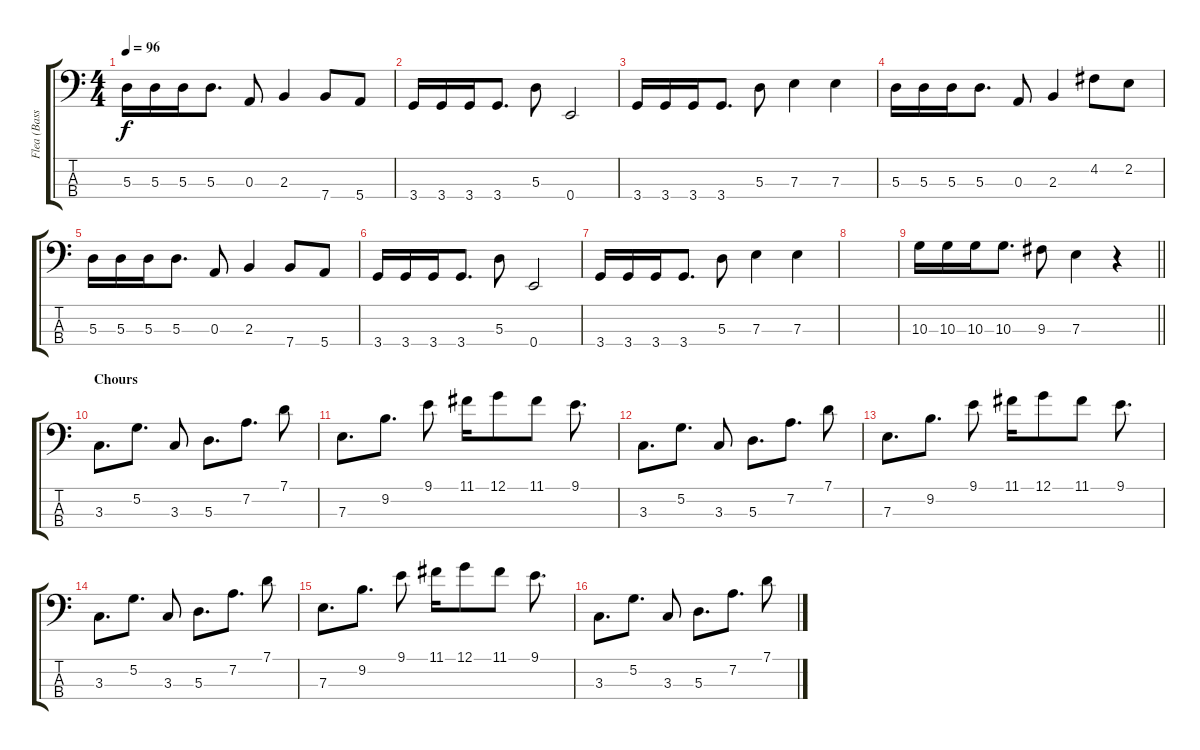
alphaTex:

\track ("Flea (Bass)" "Flea (Bass") {instrument electricbassfinger}
\staff {score tabs}
\tuning (G2 D2 A1 E1) {hide}
\ts (4 4)
\tempo 96
\clef f4
\ks c
5.3.16{dy f} 5.3.16 5.3.16 5.3.8{d} 0.3.8 2.3.4 7.4.8 5.4.8 |
3.4.16 3.4.16 3.4.16 3.4.8{d} 5.3.8 0.4.2 |
3.4.16 3.4.16 3.4.16 3.4.8{d} 5.3.8 7.3.4 7.3.4 |
5.3.16 5.3.16 5.3.16 5.3.8{d} 0.3.8 2.3.4 4.2.8 2.2.8 |
5.3.16 5.3.16 5.3.16 5.3.8{d} 0.3.8 2.3.4 7.4.8 5.4.8 |
3.4.16 3.4.16 3.4.16 3.4.8{d} 5.3.8 0.4.2 |
3.4.16 3.4.16 3.4.16 3.4.8{d} 5.3.8 7.3.4 7.3.4 |
|
\barLineRight lightlight
10.3.16 10.3.16 10.3.16 10.3.8{d} 9.3.8 7.3.4 r.4 |
\section ("" "Chours")
3.3.8{d} 5.2.8{d} 3.3.8 5.3.8{d} 7.2.8{d} 7.1.8 |
7.3.8{d} 9.2.8{d} 9.1.8 11.1.16 12.1.8 11.1.8 9.1.8{d} |
3.3.8{d} 5.2.8{d} 3.3.8 5.3.8{d} 7.2.8{d} 7.1.8 |
7.3.8{d} 9.2.8{d} 9.1.8 11.1.16 12.1.8 11.1.8 9.1.8{d} |
3.3.8{d} 5.2.8{d} 3.3.8 5.3.8{d} 7.2.8{d} 7.1.8 |
7.3.8{d} 9.2.8{d} 9.1.8 11.1.16 12.1.8 11.1.8 9.1.8{d} |
3.3.8{d} 5.2.8{d} 3.3.8 5.3.8{d} 7.2.8{d} 7.1.8
